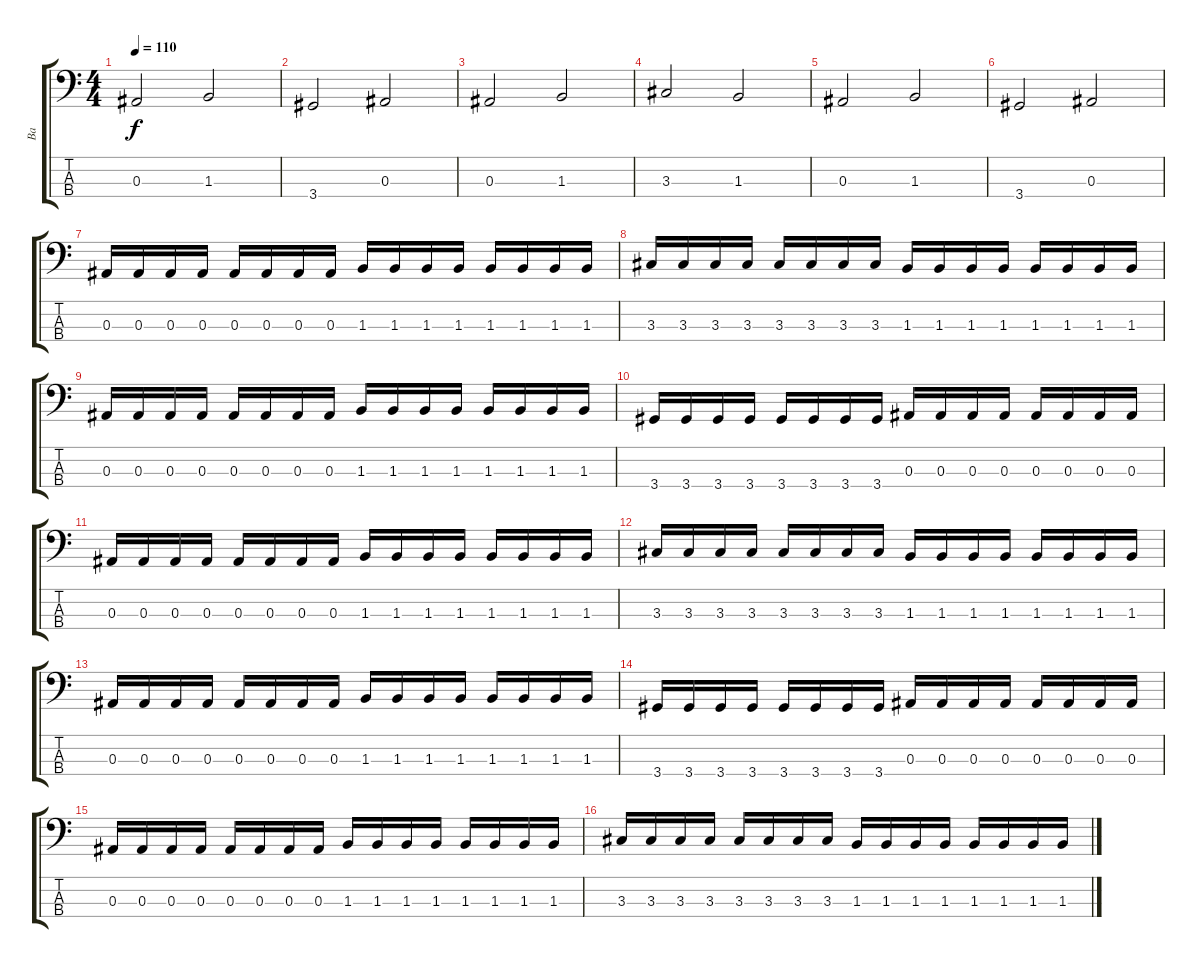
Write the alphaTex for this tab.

\track ("Ba" "Ba") {instrument electricbasspick}
\staff {score tabs}
\tuning (Ab2 Eb2 Bb1 F1) {hide}
\ts (4 4)
\tempo 110
\clef f4
\ks c
0.3.2{dy f} 1.3.2 |
3.4.2 0.3.2 |
0.3.2 1.3.2 |
3.3.2 1.3.2 |
0.3.2 1.3.2 |
3.4.2 0.3.2 |
\section ("" "")
0.3.16 0.3.16 0.3.16 0.3.16 0.3.16 0.3.16 0.3.16 0.3.16 1.3.16 1.3.16 1.3.16 1.3.16 1.3.16 1.3.16 1.3.16 1.3.16 |
3.3.16 3.3.16 3.3.16 3.3.16 3.3.16 3.3.16 3.3.16 3.3.16 1.3.16 1.3.16 1.3.16 1.3.16 1.3.16 1.3.16 1.3.16 1.3.16 |
0.3.16 0.3.16 0.3.16 0.3.16 0.3.16 0.3.16 0.3.16 0.3.16 1.3.16 1.3.16 1.3.16 1.3.16 1.3.16 1.3.16 1.3.16 1.3.16 |
3.4.16 3.4.16 3.4.16 3.4.16 3.4.16 3.4.16 3.4.16 3.4.16 0.3.16 0.3.16 0.3.16 0.3.16 0.3.16 0.3.16 0.3.16 0.3.16 |
0.3.16 0.3.16 0.3.16 0.3.16 0.3.16 0.3.16 0.3.16 0.3.16 1.3.16 1.3.16 1.3.16 1.3.16 1.3.16 1.3.16 1.3.16 1.3.16 |
3.3.16 3.3.16 3.3.16 3.3.16 3.3.16 3.3.16 3.3.16 3.3.16 1.3.16 1.3.16 1.3.16 1.3.16 1.3.16 1.3.16 1.3.16 1.3.16 |
0.3.16 0.3.16 0.3.16 0.3.16 0.3.16 0.3.16 0.3.16 0.3.16 1.3.16 1.3.16 1.3.16 1.3.16 1.3.16 1.3.16 1.3.16 1.3.16 |
3.4.16 3.4.16 3.4.16 3.4.16 3.4.16 3.4.16 3.4.16 3.4.16 0.3.16 0.3.16 0.3.16 0.3.16 0.3.16 0.3.16 0.3.16 0.3.16 |
0.3.16 0.3.16 0.3.16 0.3.16 0.3.16 0.3.16 0.3.16 0.3.16 1.3.16 1.3.16 1.3.16 1.3.16 1.3.16 1.3.16 1.3.16 1.3.16 |
3.3.16 3.3.16 3.3.16 3.3.16 3.3.16 3.3.16 3.3.16 3.3.16 1.3.16 1.3.16 1.3.16 1.3.16 1.3.16 1.3.16 1.3.16 1.3.16
